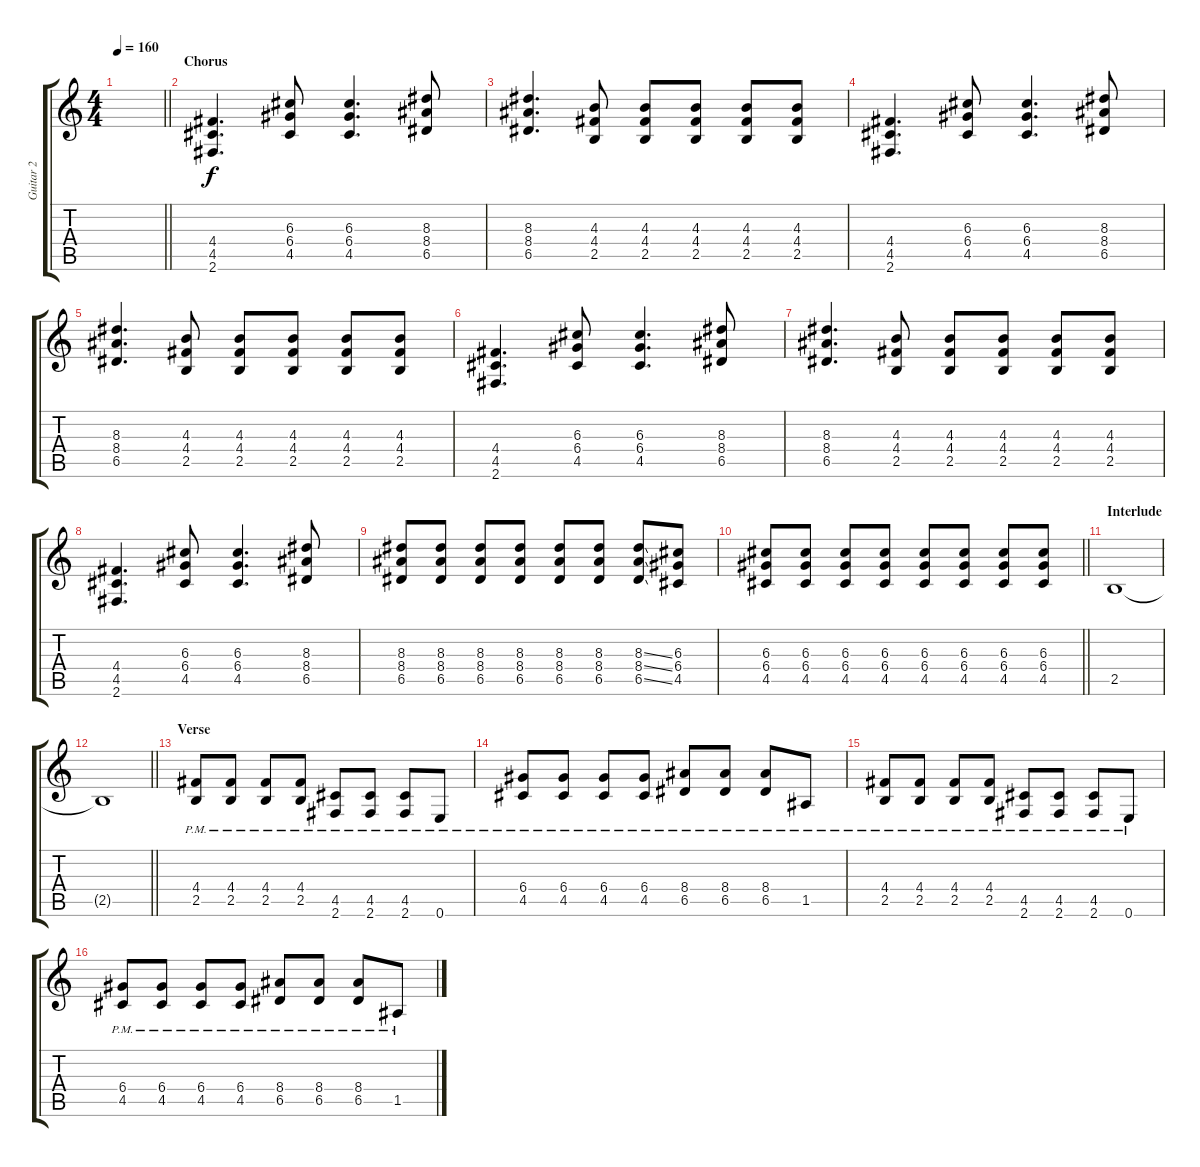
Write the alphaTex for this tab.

\track ("Guitar 2" "Guitar 2") {instrument distortionguitar}
\staff {score tabs}
\tuning (E4 B3 G3 D3 A2 E2) {hide}
\ts (4 4)
\tempo 160
\clef g2
\barLineRight lightlight
\ks c
|
\section ("" "Chorus")
(4.4 4.5 2.6).4{d} (6.3 6.4 4.5).8 (6.3 6.4 4.5).4{d} (8.3 8.4 6.5).8 |
(8.3 8.4 6.5).4{d} (4.3 4.4 2.5).8 (4.3 4.4 2.5).8 (4.3 4.4 2.5).8 (4.3 4.4 2.5).8 (4.3 4.4 2.5).8 |
(4.4 4.5 2.6).4{d} (6.3 6.4 4.5).8 (6.3 6.4 4.5).4{d} (8.3 8.4 6.5).8 |
(8.3 8.4 6.5).4{d} (4.3 4.4 2.5).8 (4.3 4.4 2.5).8 (4.3 4.4 2.5).8 (4.3 4.4 2.5).8 (4.3 4.4 2.5).8 |
(4.4 4.5 2.6).4{d} (6.3 6.4 4.5).8 (6.3 6.4 4.5).4{d} (8.3 8.4 6.5).8 |
(8.3 8.4 6.5).4{d} (4.3 4.4 2.5).8 (4.3 4.4 2.5).8 (4.3 4.4 2.5).8 (4.3 4.4 2.5).8 (4.3 4.4 2.5).8 |
(4.4 4.5 2.6).4{d} (6.3 6.4 4.5).8 (6.3 6.4 4.5).4{d} (8.3 8.4 6.5).8 |
(8.3 8.4 6.5).8 (8.3 8.4 6.5).8 (8.3 8.4 6.5).8 (8.3 8.4 6.5).8 (8.3 8.4 6.5).8 (8.3 8.4 6.5).8 (8.3{ss} 8.4{ss} 6.5{ss}).8 (6.3 6.4 4.5).8 |
\barLineRight lightlight
(6.3 6.4 4.5).8 (6.3 6.4 4.5).8 (6.3 6.4 4.5).8 (6.3 6.4 4.5).8 (6.3 6.4 4.5).8 (6.3 6.4 4.5).8 (6.3 6.4 4.5).8 (6.3 6.4 4.5).8 |
\section ("" "Interlude")
2.5.1 |
\barLineRight lightlight
2.5{t}.1 |
\section ("" "Verse")
(4.4{pm} 2.5{pm}).8 (4.4{pm} 2.5{pm}).8 (4.4{pm} 2.5{pm}).8 (4.4{pm} 2.5{pm}).8 (4.5{pm} 2.6{pm}).8 (4.5{pm} 2.6{pm}).8 (4.5{pm} 2.6{pm}).8 0.6{pm}.8 |
(6.4{pm} 4.5{pm}).8 (6.4{pm} 4.5{pm}).8 (6.4{pm} 4.5{pm}).8 (6.4{pm} 4.5{pm}).8 (8.4{pm} 6.5{pm}).8 (8.4{pm} 6.5{pm}).8 (8.4{pm} 6.5{pm}).8 1.5{pm}.8 |
(4.4{pm} 2.5{pm}).8 (4.4{pm} 2.5{pm}).8 (4.4{pm} 2.5{pm}).8 (4.4{pm} 2.5{pm}).8 (4.5{pm} 2.6{pm}).8 (4.5{pm} 2.6{pm}).8 (4.5{pm} 2.6{pm}).8 0.6{pm}.8 |
(6.4{pm} 4.5{pm}).8 (6.4{pm} 4.5{pm}).8 (6.4{pm} 4.5{pm}).8 (6.4{pm} 4.5{pm}).8 (8.4{pm} 6.5{pm}).8 (8.4{pm} 6.5{pm}).8 (8.4{pm} 6.5{pm}).8 1.5{pm}.8
